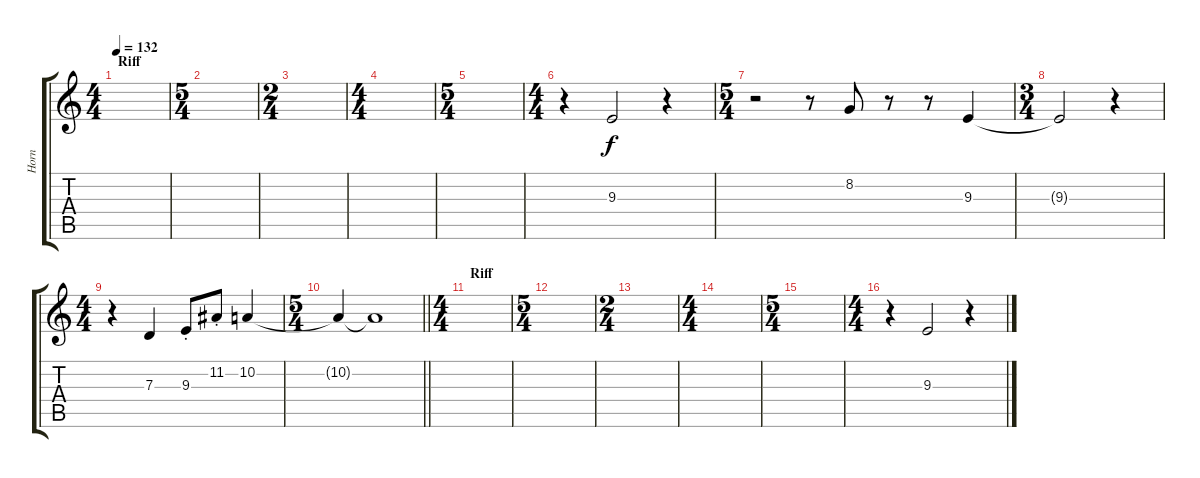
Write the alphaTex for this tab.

\track ("Horn" "Horn") {instrument frenchhorn}
\staff {score tabs}
\tuning (E4 B3 G3 D3 A2 E2) {hide}
\ts (4 4)
\section ("" "Riff")
\tempo 132
\clef g2
\ks c
|
\ts (5 4)
|
\ts (2 4)
|
\ts (4 4)
|
\ts (5 4)
|
\ts (4 4)
r.4 9.3.2 r.4 |
\ts (5 4)
r.2 r.8 8.2.8 r.8 r.8 9.3.4 |
\ts (3 4)
9.3{t}.2 r.4 |
\ts (4 4)
r.4 7.3.4 9.3{st}.8 11.2{st}.8 10.2.4 |
\ts (5 4)
\barLineRight lightlight
10.2{t}.4 10.2{t}.1 |
\ts (4 4)
\section ("" "Riff")
|
\ts (5 4)
|
\ts (2 4)
|
\ts (4 4)
|
\ts (5 4)
|
\ts (4 4)
r.4 9.3.2 r.4
